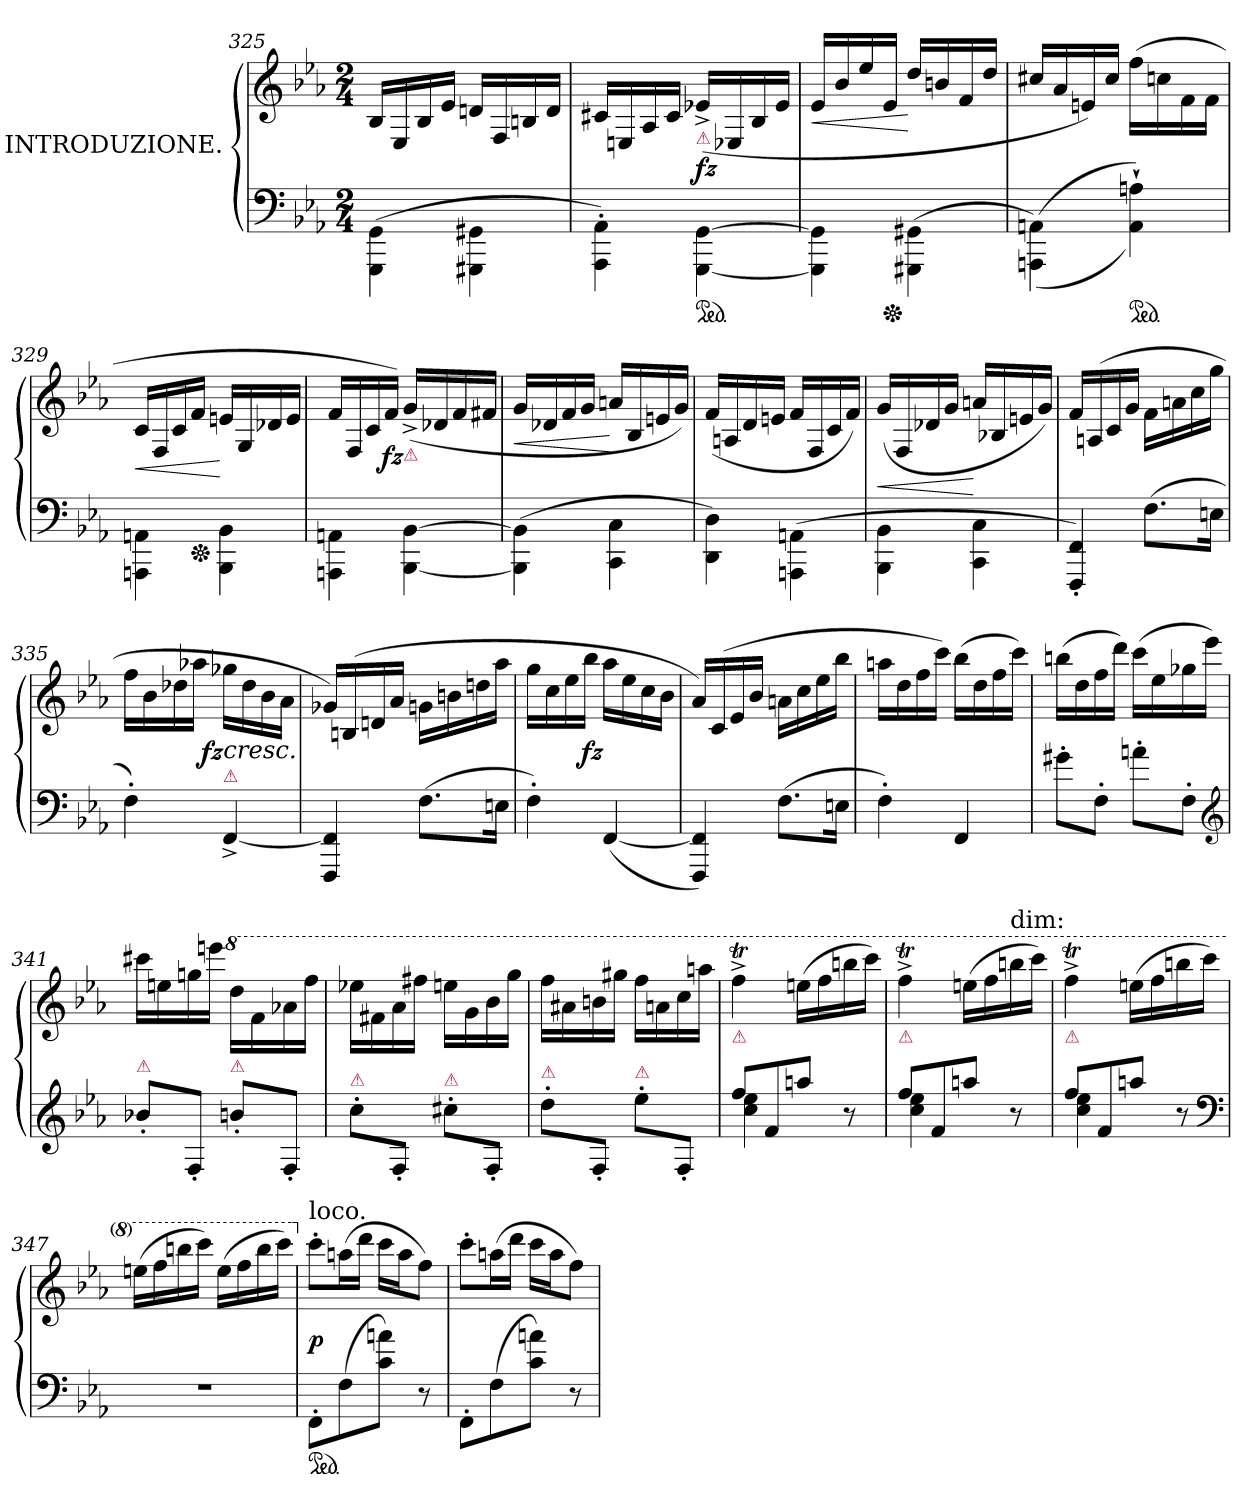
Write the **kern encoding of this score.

**kern	**kern	**dynam
*part1	*part1	*part1
*staff2	*staff1	*staff1/2
*I"INTRODUZIONE.	*	*
*clefF4	*clefG2	*
*k[b-e-a-]	*k[b-e-a-]	*
*M2/4	*M2/4	*
=325	=325	=325
(>4GGG\ 4GG\	16B-/LL	.
.	16E-/	.
.	16B-/	.
.	16e-JJ	.
4GGG#X\ 4GG#X\	16dnLL	.
.	16F/	.
.	16Bn/	.
.	16dJJ	.
=326	=326	=326
4AAA-'>\ 4AA-'>\)	16c#XLL	.
.	16En/	.
.	16A-/	.
.	16c#JJ	.
!	!LO:TX:b:color=crimson:t=⚠	!
!LO:TX:b:color=crimson:t=⚠	!	!
*ped	*	*
[4GGG\ [4GG\	(>16e-X^LL	fz
.	16E-X	.
.	16B-/	.
.	16e-JJ	.
=327	=327	=327
!	!	!LO:HP:b
4GGG]\ 4GG]\	16e-LL	<
.	16b-	.
.	16ee-	.
*Xped	*	*
.	16e-JJ	.
(>4GGG#X\ 4GG#X\	16dd/LL	[
.	16bn	.
.	16f	.
.	16ddJJ	.
=328	=328	=328
(<(>4AAAn\ 4AAn\)	16cc#XLL	.
.	16a-	.
.	16en)	.
.	16cc#JJ	.
*ped	*	*
4AA`>\ 4An`>\))	(>16ffLL	.
.	16ccn	.
.	16f	.
.	16fJJ	.
=329	=329	=329
!	!	!LO:HP:b
4AAAn\ 4AAn\	16cLL	<
.	16F/	.
.	16c	.
*Xped	*	*
.	16fJJ	.
4BBB-\ 4BB-\	16enLL	[
.	16G/	.
.	16d-X	.
.	16eJJ	.
=330	=330	=330
4AAAn\ 4AAn\	16fLL	.
.	16F/	.
.	16c	.
.	16fJJ)	.
!	!LO:TX:b:color=crimson:t=⚠	!
!	!	!LO:DY:rj
[4BBB-\ [4BB-\	(>16g^LL	fz
.	16d-X	.
.	16f	.
.	16f#XJJ	.
=331	=331	=331
!	!	!LO:HP:b
(>4BBB-]\ 4BB-]\	16gLL	<
.	16d-X	.
.	16f	.
.	16gJJ	.
4CC\ 4C\	16anLL	[
.	16B-	.
.	16en	.
.	16gJJ)	.
=332	=332	=332
4DD\ 4D\)	(>16fLL	.
.	16An	.
.	16d	.
.	16enJJ	.
(>4AAAn\ 4AAn\	16fLL	.
.	16F/	.
.	16c	.
.	16fJJ)	.
=333	=333	=333
!	!	!LO:HP:b
4BBB-\ 4BB-\	(>16gLL	<
.	16F/	.
.	16d-X	.
.	16gJJ	.
4CC\ 4C\	16anLL	[
.	16B-X	.
.	16en	.
.	16gJJ)	.
=334	=334	=334
4FFF'< 4FF'<)	16fLL	.
.	(>16An	.
.	16c	.
.	16gJJ	.
(>8.F\L	16fLL	.
.	16an	.
.	16cc	.
16En\Jk	16ggJJ	.
=335	=335	=335
4F'>)	16ffLL	.
.	16b-	.
.	16dd-X	.
.	16aa-XJJ	.
!	!LO:TX:b:color=crimson:t=⚠	!
!	!	!LO:HP:b
!	!	!LO:DY:n=1:rj
[4FF^>	16gg-XLL	< fz
.	16dd-	.
.	16b-	.
.	16a-JJ	.
=336	=336	=336
4FFF 4FF]	16g-XLL)	.
.	(>16Bn	.
.	16dn	.
.	16a-JJ	.
(>8.FL	16gnLL	.
.	16bn	.
.	16ddn	.
16EnJk	16aa-JJ	.
=337	=337	=337
4F'>)	16ggLL	.
.	16cc	.
.	16ee-	.
.	16bb-JJ	.
!	!	!LO:DY:rj
(<[4FF	16aa-LL	fz
.	16ee-	.
.	16cc	.
.	16b-JJ	.
=338	=338	=338
4FFF 4FF])	16a-LL)	.
.	(>16c	.
.	16e-	.
.	16b-JJ	.
(>8.FL	16anLL	.
.	16cc	.
.	16ee-	.
16EnJk	16bb-JJ	.
=339	=339	=339
4F'>)	16aanLL	.
.	16dd	.
.	16ff	.
.	16cccJJ)	.
4FF	(>16bb-LL	.
.	16dd	.
.	16ff	.
.	16cccJJ)	.
=340	=340	=340
8g#X'>L	(>16bbnLL	.
.	16dd	.
8F'>J	16ff	.
.	16dddJJ)	.
8an'>L	(>16cccLL	.
.	16ee-	.
8F'>J	16gg-X	.
.	16eee-JJ)	.
*clefG2	*	*
=341	=341	=341
!LO:TX:a:color=crimson:t=⚠	!	!
8b-X'>\L	16ccc#XLL	.
.	16een	.
8F'</J	16ggn	.
.	16eeenJJ	.
*	*8va	*
!LO:TX:a:color=crimson:t=⚠	!	!
8bn'>\L	16dddLL	.
.	16ff	.
8F'</J	16aa-X	.
.	16fffJJ	.
=342	=342	=342
!LO:TX:a:color=crimson:t=⚠	!	!
8cc'>\L	16eee-XLL	.
.	16ff#X	.
8F'</J	16aa-	.
.	16fff#XJJ	.
!LO:TX:a:color=crimson:t=⚠	!	!
8cc#X'>\L	16eeenLL	.
.	16gg	.
8F'</J	16bb-	.
.	16gggJJ	.
=343	=343	=343
!LO:TX:a:color=crimson:t=⚠	!	!
8dd'>\L	16fffLL	.
.	16aa#X	[
8F'</J	16bbn	.
.	16ggg#XJJ	.
!LO:TX:a:color=crimson:t=⚠	!	!
8ee-'>\L	16fffLL	.
.	16aan	.
8F'</J	16ccc	.
.	16aaanJJ	.
=344	=344	=344
*^	*	*
!	!	!LO:TX:b:color=crimson:t=⚠	!
8ffL	4cc 4ee-	4fffT^<	.
8f	.	.	.
8aanJ	4ryy	(>16eeenLL	.
.	.	16fff	.
8r	.	16bbbn	.
.	.	16ccccJJ)	.
=345	=345	=345	=345
!	!	!LO:TX:b:color=crimson:t=⚠	!
8ffL	4cc 4ee-	4fffT^<	.
8f	.	.	.
8aanJ	4ryy	(>16eeenLL	.
.	.	16fff	.
!	!	!LO:TX:t=dim&colon;	!
8r	.	16bbbn	.
.	.	16ccccJJ)	.
=346	=346	=346	=346
!	!	!LO:TX:b:color=crimson:t=⚠	!
8ffL	4cc 4ee-	4fffT^<	.
8f	.	.	.
8aanJ	4ryy	(>16eeenLL	.
.	.	16fff	.
8r	.	16bbbn	.
.	.	16ccccJJ)	.
*v	*v	*	*
*clefF4	*	*
=347	=347	=347
2r	(>16eeenLL	.
.	16fff	.
.	16bbbn	.
.	16ccccJJ)	.
.	(>16eeeLL	.
.	16fff	.
.	16bbb	.
.	16ccccJJ)	.
=348	=348	=348
*	*X8va	*
!	!LO:TX:a:t=loco.	!
!LO:TX:b:color=crimson:t=⚠	!	!
*ped	*	*
8FF'>L	8ccc'>L	p
(>8F	(>16aanL	.
.	16dddJJ	.
8c 8anJ)	16cccLL	.
.	16aaJ	.
8r	8ffJ)	.
=349	=349	=349
8FF'>L	8ccc'>L	.
(>8F	(>16aanL	.
.	16dddJJ	.
8c 8anJ)	16cccLL	.
.	16aaJ	.
8r	8ffJ)	.
=	=	=
*-	*-	*-
